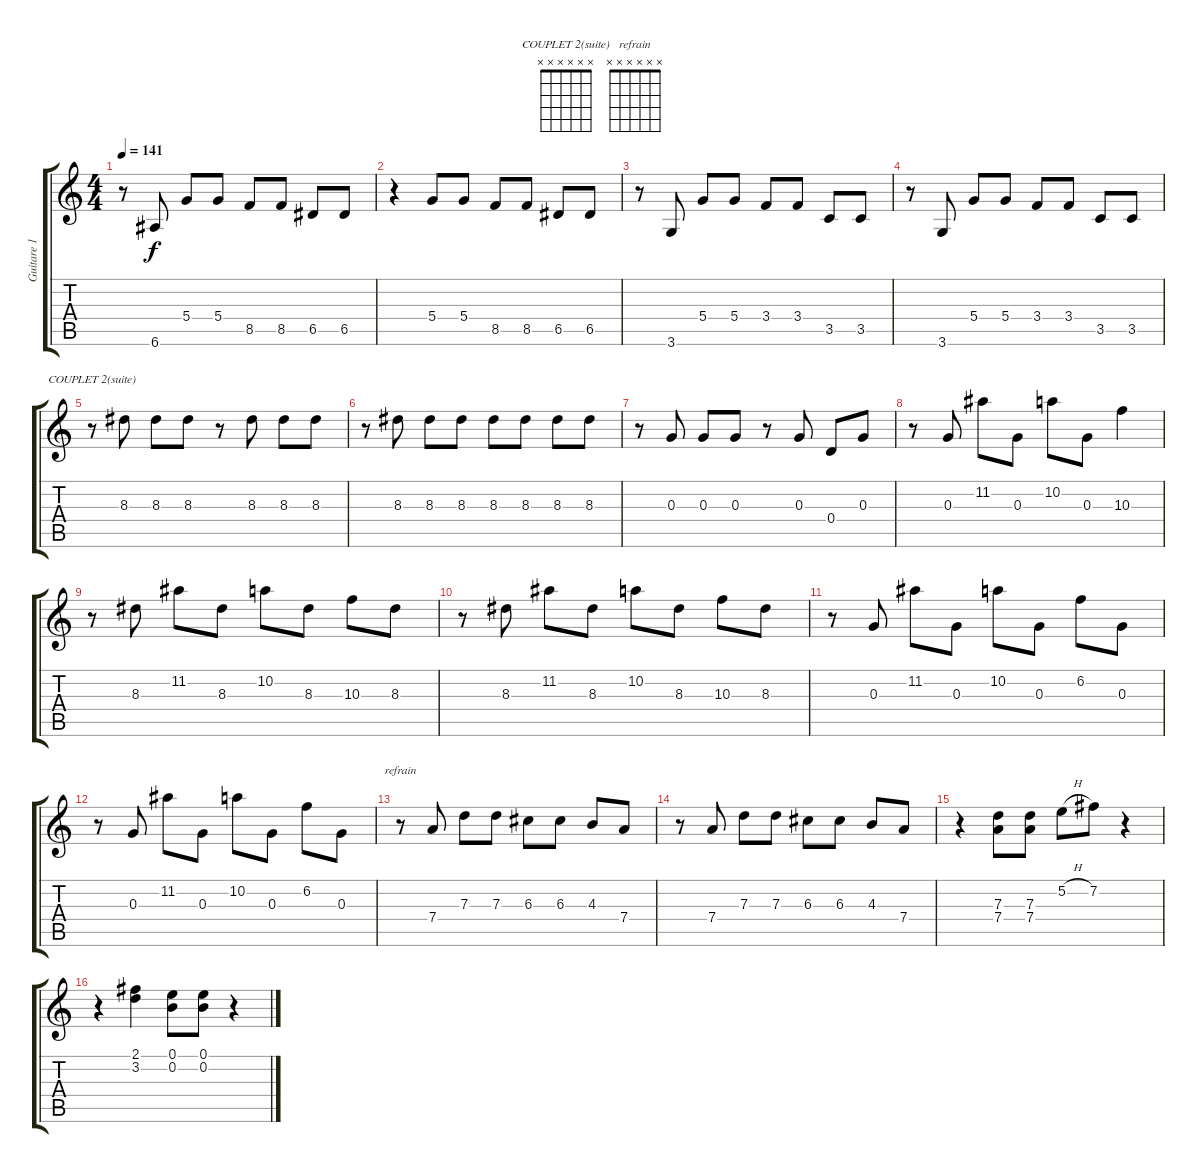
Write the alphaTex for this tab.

\track ("Guitare 1" "Guitare 1") {instrument overdrivenguitar}
\staff {score tabs}
\tuning (E4 B3 G3 D3 A2 E2) {hide}
\chord ("COUPLET 2(suite)" x x x x x x) {firstfret 0}
\chord ("refrain" x x x x x x) {firstfret 0}
\ts (4 4)
\tempo 141
\clef g2
\ks c
r.8{dy f} 6.6.8 5.4.8 5.4.8 8.5.8 8.5.8 6.5.8 6.5.8 |
r.4 5.4.8 5.4.8 8.5.8 8.5.8 6.5.8 6.5.8 |
r.8 3.6.8 5.4.8 5.4.8 3.4.8 3.4.8 3.5.8 3.5.8 |
r.8 3.6.8 5.4.8 5.4.8 3.4.8 3.4.8 3.5.8 3.5.8 |
r.8{ch "COUPLET 2(suite)"} 8.3.8 8.3.8 8.3.8 r.8 8.3.8 8.3.8 8.3.8 |
r.8 8.3.8 8.3.8 8.3.8 8.3.8 8.3.8 8.3.8 8.3.8 |
r.8 0.3.8 0.3.8 0.3.8 r.8 0.3.8 0.4.8 0.3.8 |
r.8 0.3.8 11.2.8 0.3.8 10.2.8 0.3.8 10.3.4 |
r.8 8.3.8 11.2.8 8.3.8 10.2.8 8.3.8 10.3.8 8.3.8 |
r.8 8.3.8 11.2.8 8.3.8 10.2.8 8.3.8 10.3.8 8.3.8 |
r.8 0.3.8 11.2.8 0.3.8 10.2.8 0.3.8 6.2.8 0.3.8 |
r.8 0.3.8 11.2.8 0.3.8 10.2.8 0.3.8 6.2.8 0.3.8 |
r.8{ch "refrain"} 7.4.8 7.3.8 7.3.8 6.3.8 6.3.8 4.3.8 7.4.8 |
r.8 7.4.8 7.3.8 7.3.8 6.3.8 6.3.8 4.3.8 7.4.8 |
r.4 (7.3 7.4).8 (7.3 7.4).8 5.2{h}.8 7.2.8 r.4 |
r.4 (2.1 3.2).4 (0.1 0.2).8 (0.1 0.2).8 r.4
